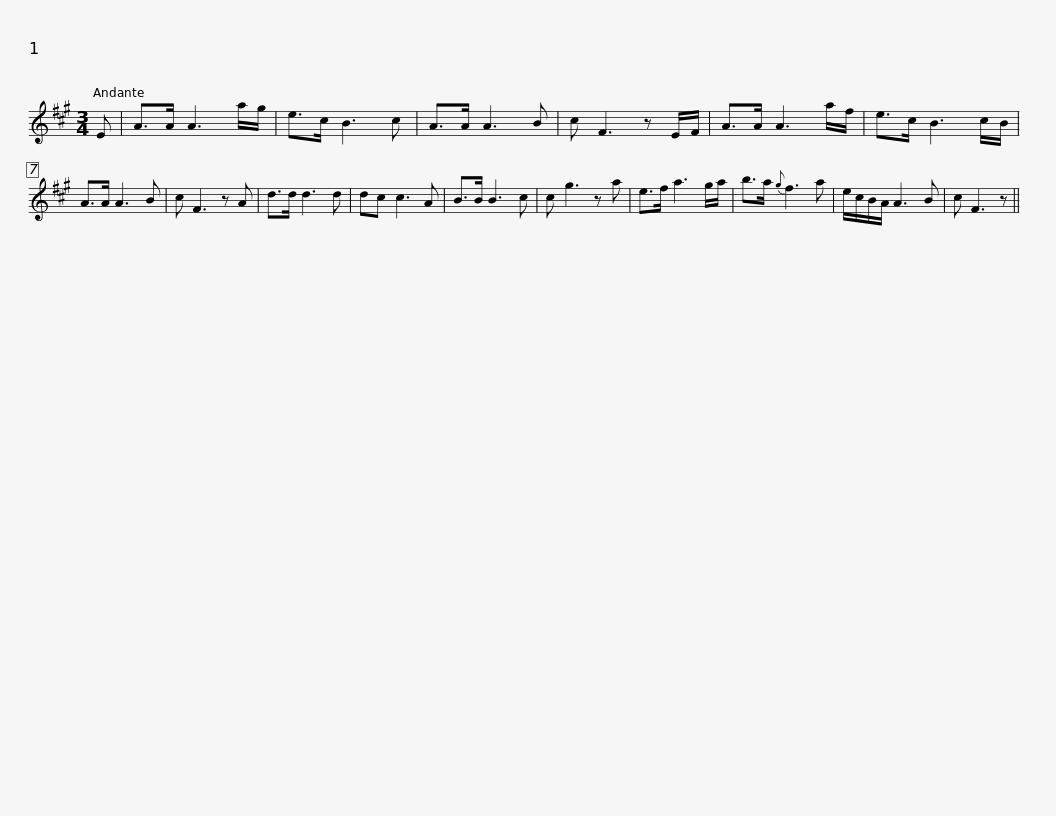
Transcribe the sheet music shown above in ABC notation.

X:1
L:1/8
M:3/4
I:linebreak $
K:A
V:1 treble
V:1
 E | A>A A3 a/g/ | e>c B3 c | A>A A3 B | c F3 z E/F/ | %5
 A>A A3 a/f/ | e>c B3 c/B/ | A>A A3 B |$ c F3 z A | d>d d3 d | %10
 dc c3 A | B>B B3 c | c g3 z a | e>f a3 g/a/ | b>a{g} f3 a | %15
 e/c/B/A/ A3 B |$ c F3 z || %17
